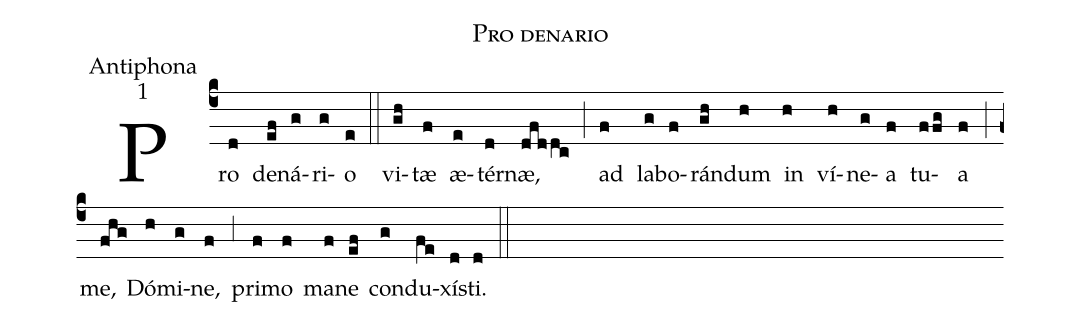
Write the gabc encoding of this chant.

name:Pro denario;
office-part:Antiphona;
mode:1;
%%
(c4) Pro(d) de(ef)ná(g)ri(g)o(e) (::)
vi(gh)tæ(f) æ(e)tér(d)næ,(dfddc) (;) ad(f) la(g)bo(f)rán(gh)dum(h) in(h) ví(h)ne(g)a(f) tu(ffg)a(f) (;) me,(fhg) Dó(h)mi(g)ne,(f) (,3) pri(f)mo(f) ma(f)ne(ef) con(g)du(fe)xí(d)sti.(d) (::)
